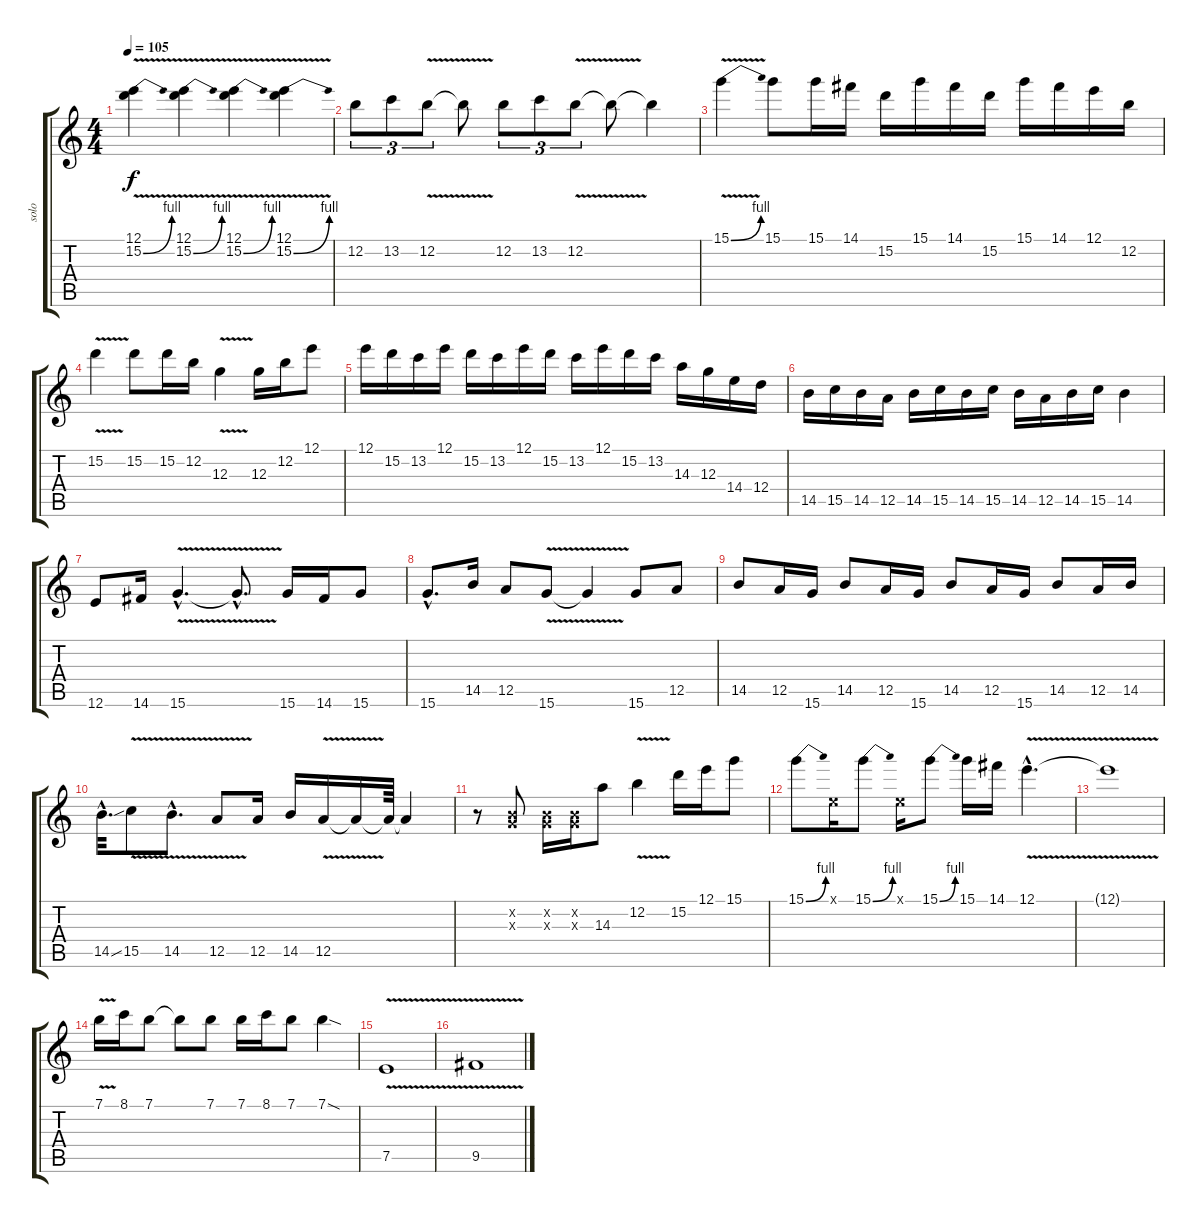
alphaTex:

\track ("solo" "solo") {instrument distortionguitar}
\staff {score tabs}
\tuning (E4 B3 G3 D3 A2 E2) {hide}
\ts (4 4)
\tempo 105
\clef g2
\ks c
(12.1 15.2{be (bend 0 0 60 4) v}).4{dy f} (12.1 15.2{be (bend 0 0 60 4) v}).4 (12.1 15.2{be (bend 0 0 60 4) v}).4 (12.1 15.2{be (bend 0 0 60 4) v}).4 |
12.2.8{tu (3 2)} 13.2.8{tu (3 2)} 12.2{v}.8{tu (3 2)} 12.2{t}.8 12.2.8{tu (3 2)} 13.2.8{tu (3 2)} 12.2{v}.8{tu (3 2)} 12.2{t}.8 12.2{t}.4 |
15.1{be (bend 0 0 60 4) v}.4 15.1.8 15.1.16 14.1.16 15.2.16 15.1.16 14.1.16 15.2.16 15.1.16 14.1.16 12.1.16 12.2.16 |
15.2{v}.4 15.2.8 15.2.16 12.2.16 12.3{v}.4 12.3.16 12.2.16 12.1.8 |
12.1.16 15.2.16 13.2.16 12.1.16 15.2.16 13.2.16 12.1.16 15.2.16 13.2.16 12.1.16 15.2.16 13.2.16 14.3.16 12.3.16 14.4.16 12.4.16 |
14.5.16 15.5.16 14.5.16 12.5.16 14.5.16 15.5.16 14.5.16 15.5.16 14.5.16 12.5.16 14.5.16 15.5.16 14.5.4 |
12.6.8 14.6.16 15.6{v hac}.4{d} 15.6{hac t}.8{d} 15.6.16 14.6.16 15.6.8 |
15.6{hac}.8{d} 14.5.16 12.5.8 15.6{v}.8 15.6{t}.4 15.6.8 12.5.8 |
14.5.8 12.5.16 15.6.16 14.5.8 12.5.16 15.6.16 14.5.8 12.5.16 15.6.16 14.5.8 12.5.16 14.5.16 |
14.5{ss hac}.32{d} 15.5{v}.8 14.5{v hac}.8{d} 12.5{v}.8 12.5.16 14.5.16 12.5{v}.16 12.5{t}.16 12.5{t}.64 12.5{t}.4 |
r.8 (0.2{x} 0.3{x}).8 (0.2{x} 0.3{x}).16 (0.2{x} 0.3{x}).16 14.3.8 12.2{v}.4 15.2.16 12.1.16 15.1.8 |
15.1{be (bend 0 0 60 4)}.8 0.1{x}.16 15.1{be (bend 0 0 60 4)}.8 0.1{x}.16 15.1{be (bend 0 0 60 4)}.8 15.1.16 14.1.16 12.1{v hac}.4{d} |
12.1{t}.1 |
7.1{v}.16 8.1.16 7.1.8 7.1{t}.8 7.1.8 7.1.16 8.1.16 7.1.8 7.1{sod}.4 |
7.5{v}.1 |
9.5{v}.1
